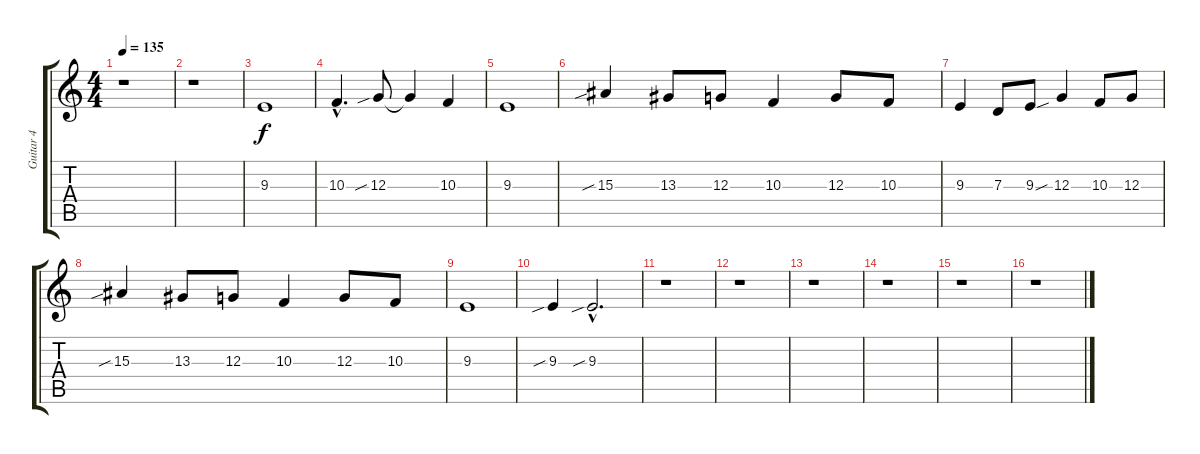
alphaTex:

\track ("Guitar 4" "Guitar 4") {instrument baritonesax}
\staff {score tabs}
\tuning (E4 B3 G3 D3 A2 E2) {hide}
\ts (4 4)
\tempo 135
\clef g2
\ks c
r.1{dy f} |
r.1 |
9.3.1 |
10.3{hac}.4{d} 12.3{sib}.8 12.3{t}.4 10.3.4 |
9.3.1 |
15.3{sib}.4 13.3.8 12.3.8 10.3.4 12.3.8 10.3.8 |
9.3.4 7.3.8 9.3{sou}.8 12.3.4 10.3.8 12.3.8 |
15.3{sib}.4 13.3.8 12.3.8 10.3.4 12.3.8 10.3.8 |
9.3.1 |
9.3{sib}.4 9.3{sib hac}.2{d} |
r.1 |
r.1 |
r.1 |
r.1 |
r.1 |
r.1
